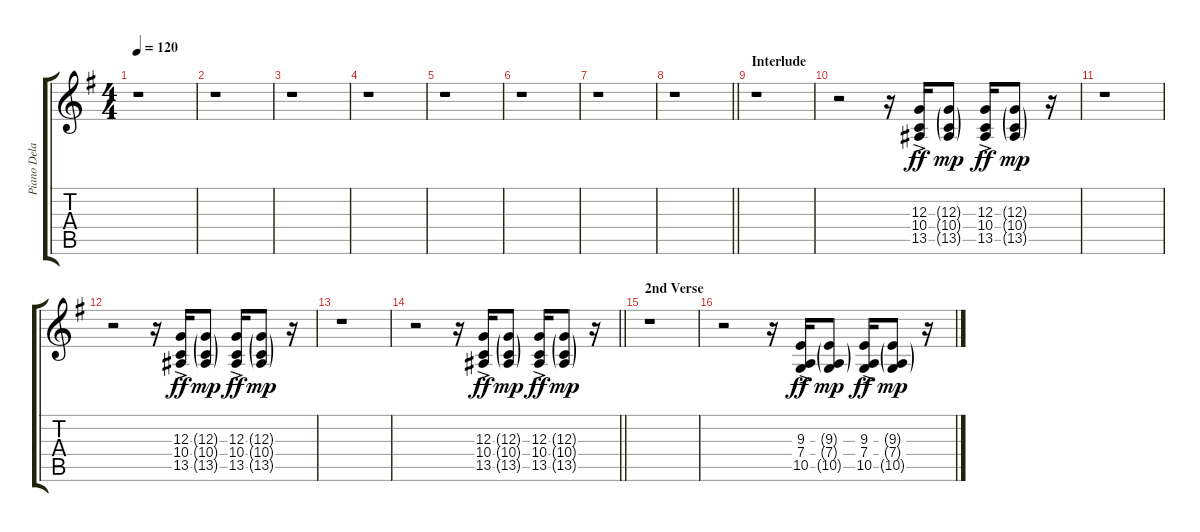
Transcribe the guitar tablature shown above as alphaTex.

\track ("Piano Delay" "Piano Dela") {instrument acousticgrandpiano}
\staff {score tabs}
\tuning (E4 B3 G3 D3 A2 E2) {hide}
\ts (4 4)
\tempo 120
\clef g2
\ks eminor
r.1{dy mp} |
r.1 |
r.1 |
r.1 |
r.1 |
r.1 |
r.1 |
\barLineRight lightlight
r.1 |
\section ("" "Interlude")
r.1 |
r.2 r.16 (12.3 10.4 13.5{ac}).16{dy ff} (12.3{g} 10.4{g} 13.5{g}).8{dy mp} (12.3 10.4 13.5{ac}).16{dy ff} (12.3{g} 10.4{g} 13.5{g}).8{dy mp} r.16 |
r.1 |
r.2 r.16 (12.3 10.4 13.5{ac}).16{dy ff} (12.3{g} 10.4{g} 13.5{g}).8{dy mp} (12.3 10.4 13.5{ac}).16{dy ff} (12.3{g} 10.4{g} 13.5{g}).8{dy mp} r.16 |
r.1 |
\barLineRight lightlight
r.2 r.16 (12.3 10.4 13.5{ac}).16{dy ff} (12.3{g} 10.4{g} 13.5{g}).8{dy mp} (12.3 10.4 13.5{ac}).16{dy ff} (12.3{g} 10.4{g} 13.5{g}).8{dy mp} r.16 |
\section ("" "2nd Verse")
r.1 |
r.2 r.16 (9.3 7.4 10.5{ac}).16{dy ff} (9.3{g} 7.4{g} 10.5{g}).8{dy mp} (9.3 7.4 10.5{ac}).16{dy ff} (9.3{g} 7.4{g} 10.5{g}).8{dy mp} r.16
